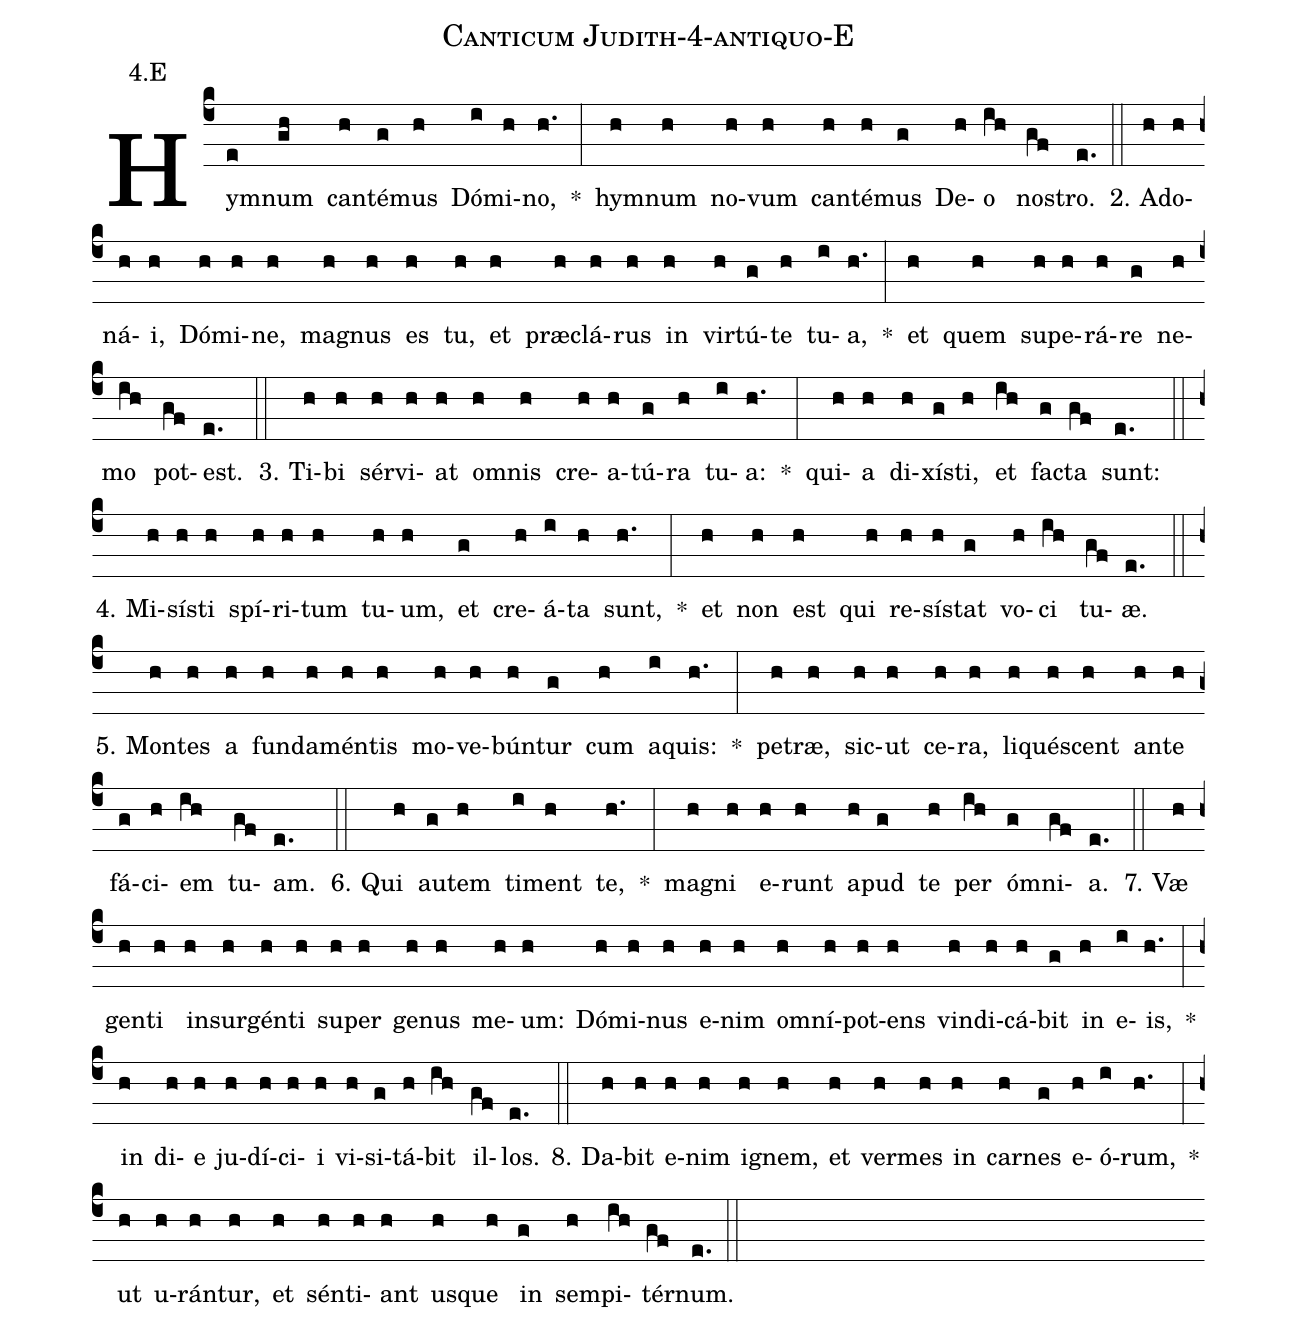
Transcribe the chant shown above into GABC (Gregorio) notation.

name: Canticum Judith-4-antiquo-E;
annotation: 4.E;
%%
(c4)Hym(e)num(gh) can(h)té(g)mus(h) Dó(i)mi(h)no,(h.) *(:) hym(h)num(h) no(h)vum(h) can(h)té(h)mus(g) De(h)o(ih) nos(gf)tro.(e.) (::)
2. A(h)do(h)ná(h)i,(h) Dó(h)mi(h)ne,(h) ma(h)gnus(h) es(h) tu,(h) et(h) præ(h)clá(h)rus(h) in(h) vir(h)tú(g)te(h) tu(i)a,(h.) *(:) et(h) quem(h) su(h)pe(h)rá(h)re(g) ne(h)mo(ih) pot(gf)est.(e.) (::)
3. Ti(h)bi(h) sér(h)vi(h)at(h) om(h)nis(h) cre(h)a(h)tú(g)ra(h) tu(i)a:(h.) *(:) qui(h)a(h) di(h)xís(g)ti,(h) et(ih) fac(g)ta(gf) sunt:(e.) (::)
4. Mi(h)sís(h)ti(h) spí(h)ri(h)tum(h) tu(h)um,(h) et(g) cre(h)á(i)ta(h) sunt,(h.) *(:) et(h) non(h) est(h) qui(h) re(h)sís(h)tat(g) vo(h)ci(ih) tu(gf)æ.(e.) (::)
5. Mon(h)tes(h) a(h) fun(h)da(h)mén(h)tis(h) mo(h)ve(h)bún(h)tur(g) cum(h) a(i)quis:(h.) *(:) pe(h)træ,(h) sic(h)ut(h) ce(h)ra,(h) li(h)qué(h)scent(h) an(h)te(h) fá(g)ci(h)em(ih) tu(gf)am.(e.) (::)
6. Qui(h) au(g)tem(h) ti(i)ment(h) te,(h.) *(:) ma(h)gni(h) e(h)runt(h) a(h)pud(g) te(h) per(ih) óm(g)ni(gf)a.(e.) (::)
7. Væ(h) gen(h)ti(h) in(h)sur(h)gén(h)ti(h) su(h)per(h) ge(h)nus(h) me(h)um:(h) Dó(h)mi(h)nus(h) e(h)nim(h) om(h)ní(h)pot(h)ens(h) vin(h)di(h)cá(h)bit(g) in(h) e(i)is,(h.) *(:) in(h) di(h)e(h) ju(h)dí(h)ci(h)i(h) vi(h)si(g)tá(h)bit(ih) il(gf)los.(e.) (::)
8. Da(h)bit(h) e(h)nim(h) i(h)gnem,(h) et(h) ver(h)mes(h) in(h) car(h)nes(g) e(h)ó(i)rum,(h.) *(:) ut(h) u(h)rán(h)tur,(h) et(h) sén(h)ti(h)ant(h) us(h)que(h) in(g) sem(h)pi(ih)tér(gf)num.(e.) (::)
